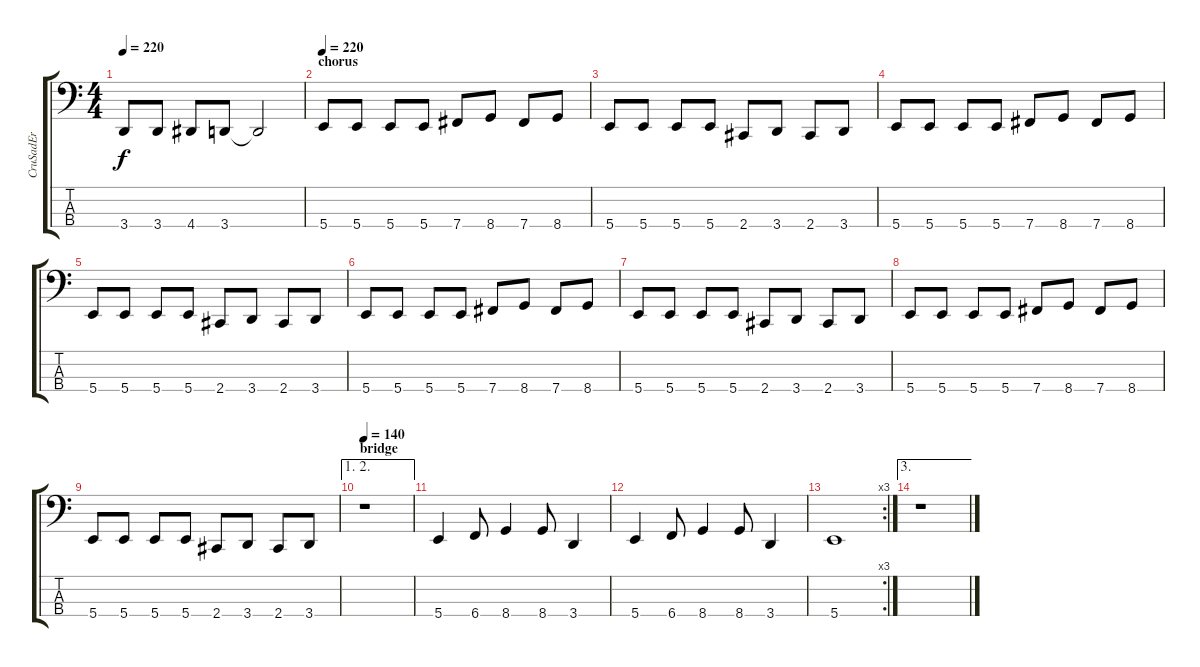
\track ("CruSadEr" "CruSadEr") {instrument slapbass2}
\staff {score tabs}
\tuning (E2 B1 Gb1 B0) {hide}
\ts (4 4)
\tempo 220
\clef f4
\ks c
3.4.8{dy f} 3.4.8 4.4.8 3.4.8 3.4{t}.2 |
\section ("" "chorus")
\tempo 220
5.4.8{instrument electricbassfinger} 5.4.8 5.4.8 5.4.8 7.4.8 8.4.8 7.4.8 8.4.8 |
5.4.8 5.4.8 5.4.8 5.4.8 2.4.8 3.4.8 2.4.8 3.4.8 |
5.4.8 5.4.8 5.4.8 5.4.8 7.4.8 8.4.8 7.4.8 8.4.8 |
5.4.8 5.4.8 5.4.8 5.4.8 2.4.8 3.4.8 2.4.8 3.4.8 |
5.4.8 5.4.8 5.4.8 5.4.8 7.4.8 8.4.8 7.4.8 8.4.8 |
5.4.8 5.4.8 5.4.8 5.4.8 2.4.8 3.4.8 2.4.8 3.4.8 |
5.4.8 5.4.8 5.4.8 5.4.8 7.4.8 8.4.8 7.4.8 8.4.8 |
5.4.8 5.4.8 5.4.8 5.4.8 2.4.8 3.4.8 2.4.8 3.4.8 |
\ae (1 2)
\section ("" "bridge")
\tempo 140
r.1{instrument slapbass2} |
5.4.4 6.4.8 8.4.4 8.4.8 3.4.4 |
5.4.4 6.4.8 8.4.4 8.4.8 3.4.4 |
\rc 3
5.4.1 |
\ae 3
r.1
